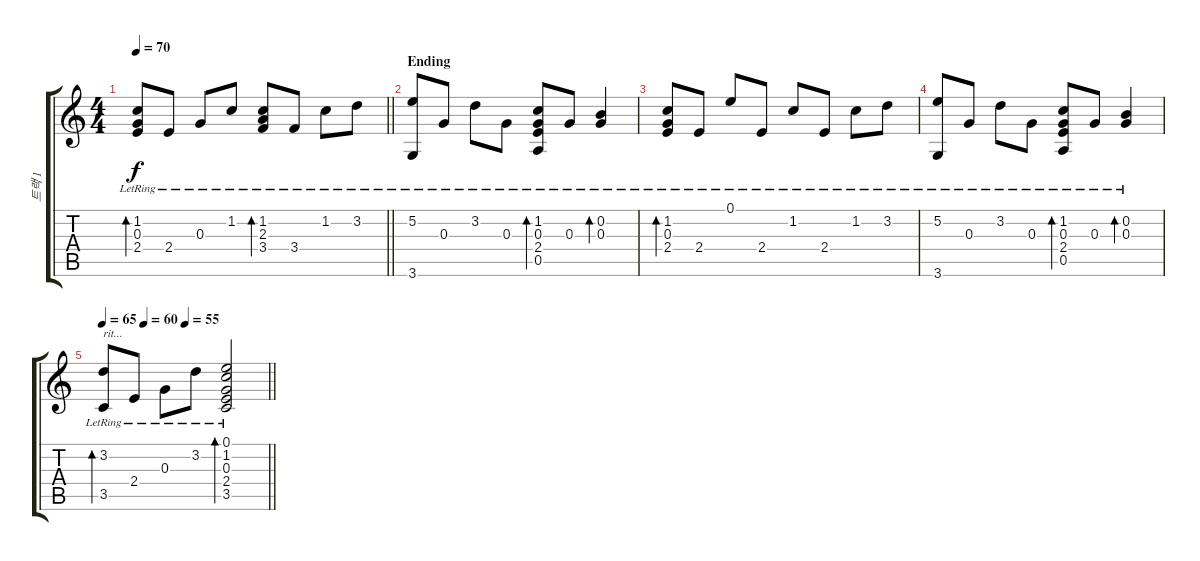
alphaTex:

\track ("트랙 1" "트랙 1") {instrument acousticguitarnylon}
\staff {score tabs}
\tuning (E4 B3 G3 D3 A2 E2) {hide}
\ts (4 4)
\tempo 70
\clef g2
\barLineRight lightlight
\ks c
(1.2{lr} 0.3{lr} 2.4{lr}).8{bd 240 dy f} 2.4{lr}.8 0.3{lr}.8 1.2{lr}.8 (1.2{lr} 2.3{lr} 3.4{lr}).8{bd 240} 3.4{lr}.8 1.2{lr}.8 3.2{lr}.8 |
\section ("" "Ending")
(5.2{lr} 3.6{lr}).8 0.3{lr}.8 3.2{lr}.8 0.3{lr}.8 (1.2{lr} 0.3{lr} 2.4{lr} 0.5{lr}).8{bd 240} 0.3{lr}.8 (0.2{lr} 0.3{lr}).4{bd 240} |
(1.2{lr} 0.3{lr} 2.4{lr}).8{bd 240} 2.4{lr}.8 0.1{lr}.8 2.4{lr}.8 1.2{lr}.8 2.4{lr}.8 1.2{lr}.8 3.2{lr}.8 |
(5.2{lr} 3.6{lr}).8 0.3{lr}.8 3.2{lr}.8 0.3{lr}.8 (1.2{lr} 0.3{lr} 2.4{lr} 0.5{lr}).8{bd 240} 0.3{lr}.8 (0.2{lr} 0.3{lr}).4{bd 240} |
\tempo 65
\tempo (60 0.25)
\tempo (55 0.5)
\barLineRight lightlight
(3.2{lr} 3.5{lr}).8{bd 240 txt "rit..."} 2.4{lr}.8 0.3{lr}.8 3.2{lr}.8 (0.1{lr} 1.2{lr} 0.3{lr} 2.4{lr} 3.5{lr}).2{bd 240}
